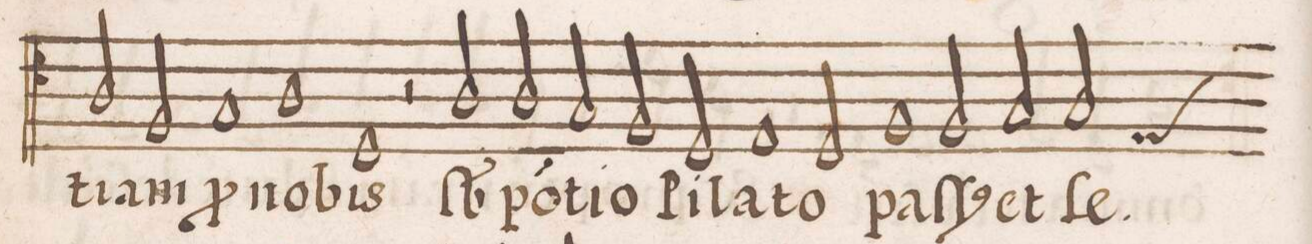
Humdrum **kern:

**kern	**text
*I"TENOR	*
*clefC4	*
*k[]	*
*met(C|)	*
*M2/1	*
2A/	-ti-
2F/	-am
=68-	=68-
1G/	p(ro)
1A\	no-
=69-	=69-
1D/	-bis
2r	.
2A/	ſ(u)b
=70-	=70-
2A/	po(n)-
2G/	-ti-
2F/	-o
2D/	Pi-
=71-	=71-
1E/	-la-
2D/	-to
1F/	paſ-
=72-	=72-
2F/	-ſ(us)
2G/	et
*custos:E	*
2G/	ſe-
=73-	=73-
*-	*-
